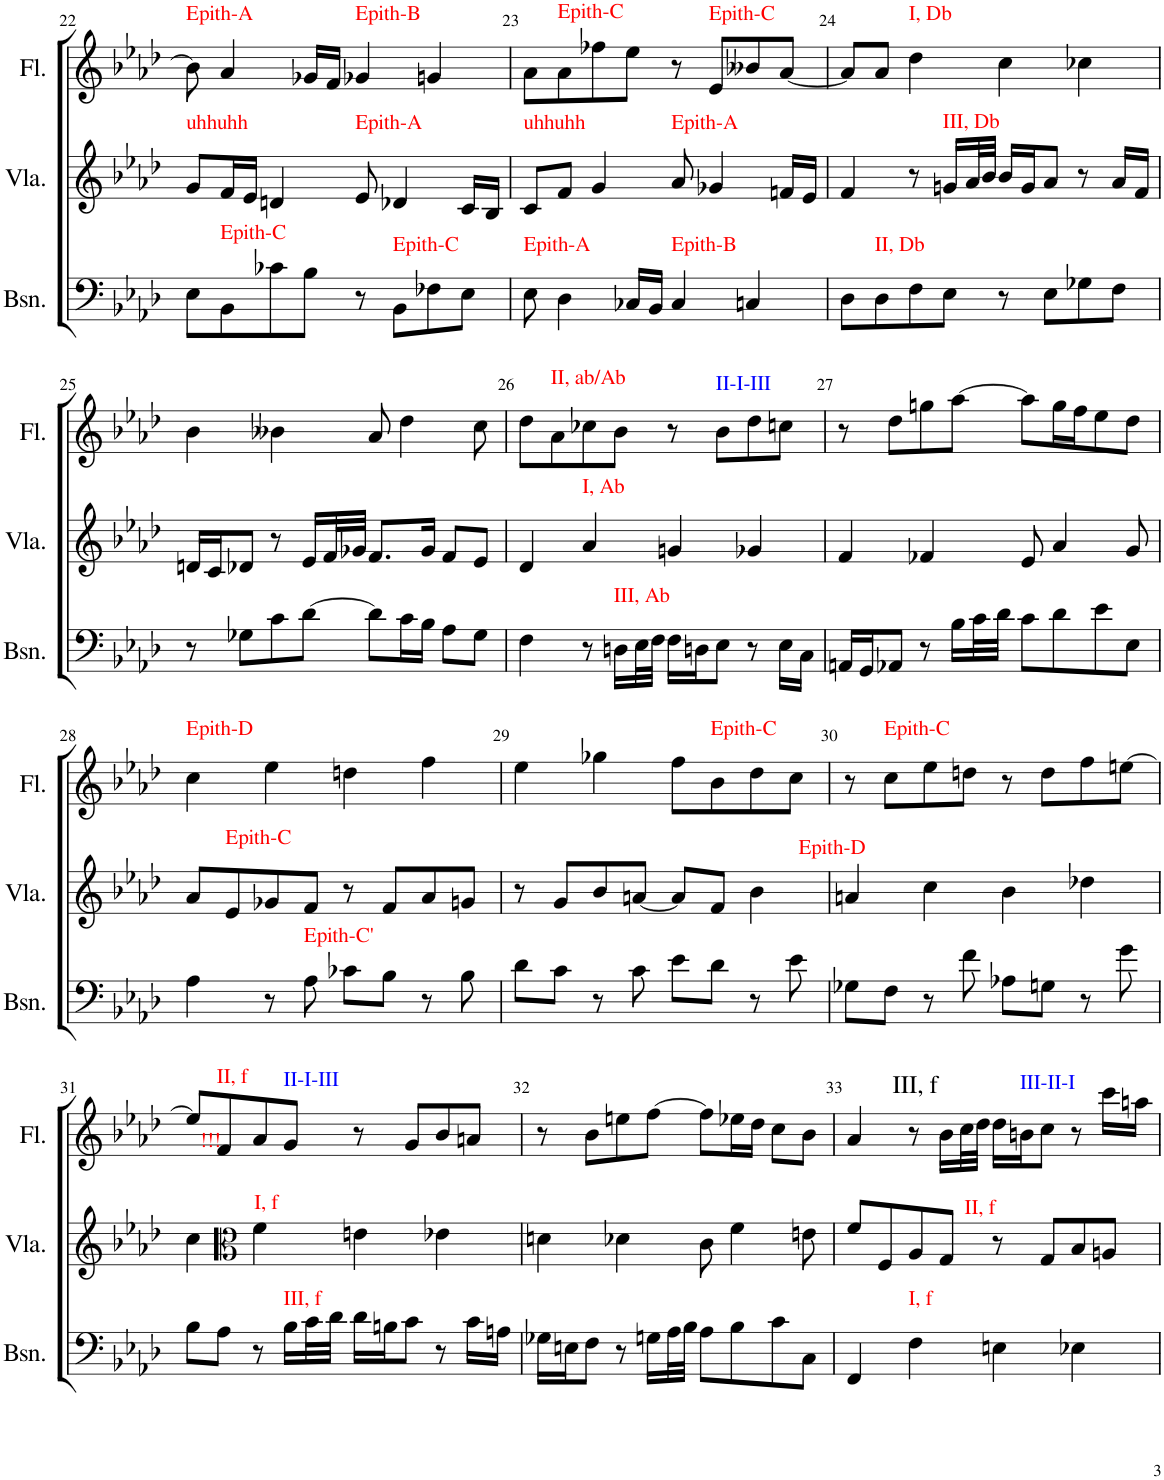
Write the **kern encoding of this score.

**kern	**kern	**kern
*part3	*part2	*part1
*staff3	*staff2	*staff1
*I"Bassoon	*I"Viola	*I"Flute
*I'Bsn.	*I'Vla.	*I'Fl.
!!LO:PB:g=z
*clefF4	*clefG2	*clefG2
*k[b-e-a-d-]	*k[b-e-a-d-]	*k[b-e-a-d-]
*M4/4	*M4/4	*M4/4
*met(c)	*met(c)	*met(c)
=22	=22	=22
!	!	!LO:TX:a:color=#FF0000:t=Epith-A
!	!LO:TX:a:color=#FF0000:t=uhhuhh	!
8E-\L	8g/L	8b-\]
!LO:TX:a:color=#FF0000:t=Epith-C	!	!
8BB-\	16f/L	4a-/
.	16e-/JJ	.
8c-X\	4dn/	.
8B-\J	.	16g-X/LL
.	.	16f/JJ
!	!	!LO:TX:a:color=#FF0000:t=Epith-B
!	!LO:TX:a:color=#FF0000:t=Epith-A	!
8r	8e-/	4g-X/
!LO:TX:a:color=#FF0000:t=Epith-C	!	!
8BB-\L	4d-X/	.
8F-X\	.	4gn/
8E-\J	16c/LL	.
.	16B-/JJ	.
=23	=23	=23
!	!LO:TX:a:color=#FF0000:t=uhhuhh	!
!LO:TX:a:color=#FF0000:t=Epith-A	!	!
8E-\	8c/L	8a-\L
!	!	!LO:TX:a:color=#FF0000:t=Epith-C
4D-\	8f/J	8a-\
.	4g/	8ff-X\
16C-X/LL	.	8ee-\J
16BB-/JJ	.	.
!	!LO:TX:a:color=#FF0000:t=Epith-A	!
!LO:TX:a:color=#FF0000:t=Epith-B	!	!
4C-/	8a-/	8r
!	!	!LO:TX:a:color=#FF0000:t=Epith-C
.	4g-X/	8e-/L
4Cn/	.	8b--X/
.	16fn/LL	[8a-/J
.	16e-/JJ	.
=24	=24	=24
8D-\L	4f/	8a-/L]
!LO:TX:a:color=#FF0000:t=II, Db	!	!
8D-\	.	8a-/J
!	!	!LO:TX:a:color=#FF0000:t=I, Db
8F\	8r	4dd-\
!	!LO:TX:a:color=#FF0000:t=III, Db	!
8E-\J	16gn/LL	.
.	32a-/L	.
.	32b-/JJJ	.
8r	16b-/LL	4cc\
.	16g/J	.
8E-\L	8a-/J	.
8G-X\	8r	4cc-X\
8F\J	16a-/LL	.
.	16f/JJ	.
!!LO:LB:g=z
=25	=25	=25
8r	16dn/LL	4b-\
.	16c/J	.
8G-X\L	8d-X/J	.
8c\	8r	4b--X\
[8d-\J	16e-/LL	.
.	32f/L	.
.	32g-X/JJJ	.
8d-\L]	8.f/L	8a-/
16c\L	.	4dd-\
16B-\JJ	16g-/Jk	.
8A-\L	8f/L	.
8G-\J	8e-/J	8cc\
=26	=26	=26
4F\	4d-/	8dd-\L
!	!	!LO:TX:a:color=#FF0000:t=II, ab/Ab
.	.	8a-\
!	!LO:TX:a:color=#FF0000:t=I, Ab	!
8r	4a-/	8cc-X\
!LO:TX:a:color=#FF0000:t=III, Ab	!	!
16Dn\LL	.	8b-\J
32E-\L	.	.
32F\JJJ	.	.
16F\LL	4gn/	8r
16Dn\J	.	.
!	!	!LO:TX:a:color=#0000FF:t=II-I-III
8E-\J	.	8b-\L
8r	4g-X/	8dd-\
16E-\LL	.	8ccn\J
16C\JJ	.	.
=27	=27	=27
16AAn/LL	4f/	8r
16GG/J	.	.
8AA-X/J	.	8dd-\L
8r	4f-X/	8ggn\
16B-\LL	.	[8aa-\J
32c\L	.	.
32d-\JJJ	.	.
8c\L	8e-/	8aa-\L]
8d-\	4a-/	16gg\L
.	.	16ff\J
8e-\	.	8ee-\
8E-\J	8g/	8dd-\J
!!LO:LB:g=z
=28	=28	=28
!	!	!LO:TX:a:color=#FF0000:t=Epith-D
4A-\	8a-/L	4cc\
!	!LO:TX:a:color=#FF0000:t=Epith-C	!
.	8e-/	.
8r	8g-X/	4ee-\
!LO:TX:a:color=#FF0000:t=Epith-C'	!	!
8A-\	8f/J	.
8c-X\L	8r	4ddn\
8B-\J	8f/L	.
8r	8a-/	4ff\
8B-\	8gn/J	.
=29	=29	=29
8d-\L	8r	4ee-\
8c\J	8g/L	.
8r	8b-/	4gg-X\
8c\	[8an/J	.
8e-\L	8a/L]	8ff\L
!	!	!LO:TX:a:color=#FF0000:t=Epith-C
8d-\J	8f/J	8b-\
8r	4b-\	8dd-\
8e-\	.	8cc\J
=30	=30	=30
!	!LO:TX:a:color=#FF0000:t=Epith-D	!
8G-X\L	4an/	8r
!	!	!LO:TX:a:color=#FF0000:t=Epith-C
8F\J	.	8cc\L
8r	4cc\	8ee-\
8f\	.	8ddn\J
8A-X\L	4b-\	8r
8Gn\J	.	8dd\L
8r	4dd-X\	8ff\
8g\	.	[8een\J
!!LO:LB:g=z
=31	=31	=31
!	!	!LO:TX:a:color=#FF0000:t=!!!
8B-\L	4cc\	8ee/L]
!	!	!LO:TX:a:color=#FF0000:t=II, f
8A-\J	.	8f/
*	*clefC3	*
!	!LO:TX:a:color=#FF0000:t=I, f	!
8r	4f\	8a-/
!	!	!LO:TX:a:color=#0000FF:t=II-I-III
!LO:TX:a:color=#FF0000:t=III, f	!	!
16B-\LL	.	8g/J
32c\L	.	.
32d-\JJJ	.	.
16d-\LL	4en\	8r
16Bn\J	.	.
8c\J	.	8g/L
8r	4e-X\	8b-/
16c\LL	.	8an/J
16An\JJ	.	.
=32	=32	=32
16G-X\LL	4dn\	8r
16En\J	.	.
8F\J	.	8b-\L
8r	4d-X\	8een\
16Gn\LL	.	[8ff\J
32A-\L	.	.
32B-\JJJ	.	.
8A-\L	8c\	8ff\L]
8B-\	4f\	16ee-X\L
.	.	16dd-\JJ
8c\	.	8cc\L
8C\J	8en\	8b-\J
=33	=33	=33
4FF/	8f/L	4a-/
!	!LO:TX:a:color=#FF0000:t=II, f	!
.	8F/	.
!LO:TX:a:color=#FF0000:t=I, f	!	!
4F\	8A-/	8r
!	!	!LO:TX:a:t=III, f
.	8G/J	16b-\LL
.	.	32cc\L
.	.	32dd-\JJJ
4En\	8r	16dd-\LL
.	.	16bn\J
!	!	!LO:TX:a:color=#0000FF:t=III-II-I
.	8G/L	8cc\J
4E-X\	8B-/	8r
.	8An/J	16ccc\LL
.	.	16aan\JJ
=	=	=
*-	*-	*-
